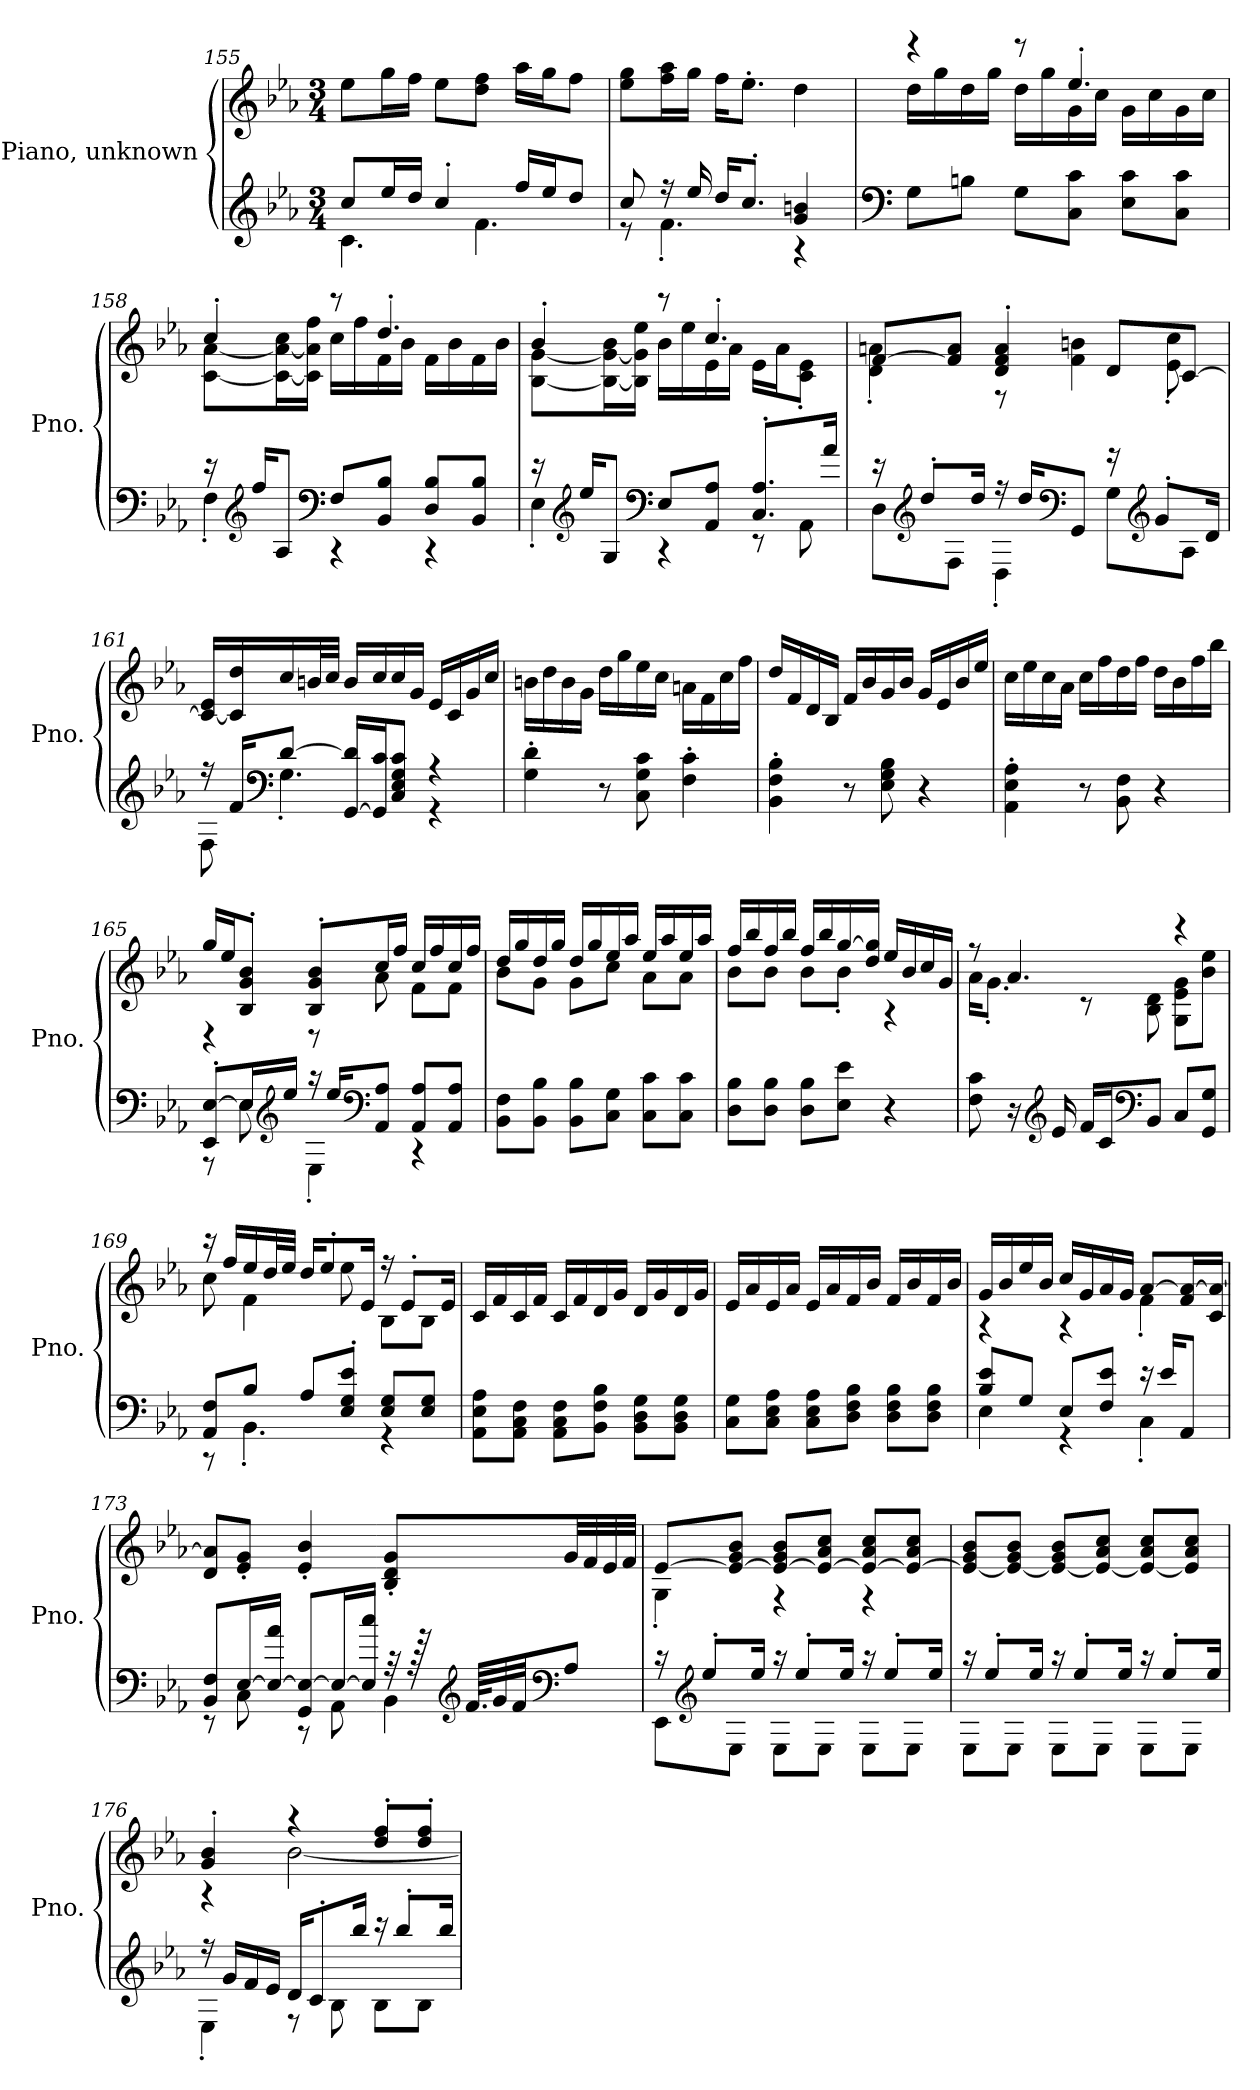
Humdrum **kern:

**kern	**kern
*part1	*part1
*staff2	*staff1
*I"Piano, unknown	*
*I'Pno.	*
*clefG2	*clefG2
*k[b-e-a-]	*k[b-e-a-]
*M3/4	*M3/4
=155	=155
*^	*
8cc/L	4.c\	8ee-\L
16ee-/L	.	16gg\L
16dd/JJ	.	16ff\JJ
4cc'/	.	8ee-\L
.	4.f\	8dd\ 8ff\J
16ff/LL	.	16aa-\LL
16ee-/J	.	16gg\J
8dd/J	.	8ff\J
!!LO:LB:g=z
=156	=156	=156
8cc/	8r	8ee-\ 8gg\L
16r	4.f'\	16ff\ 16aa-\L
16ee-/	.	16gg\JJ
16dd/KL	.	16ff\KL
8.cc'/J	.	8.ee-'\J
4g/ 4bn/	4r	4dd\
*v	*v	*
=157	=157
*clefF4	*
*	*^
8G\L	4r	16dd\LL
.	.	16gg\
8Bn\J	.	16dd\
.	.	16gg\JJ
8G\L	8r	16dd\LL
.	.	16gg\
8C\ 8c\J	4.ee-'/	16g\
.	.	16cc\JJ
8E-\ 8c\L	.	16g\LL
.	.	16cc\
8C\ 8c\J	.	16g\
.	.	16cc\JJ
=158	=158	=158
*^	*	*
16r	4F'\	4cc'/	[8c\ [8a-\L
*clefG2	*	*	*
16ff/KL	.	.	.
8A-/J	.	.	16c\_ 16a-\_ 16cc\L
.	.	.	16c\] 16a-\] 16ff\JJ
*clefF4	*	*	*
8F/L	4r	8r	16cc\LL
.	.	.	16ff\
8BB-/ 8B-/J	.	4.dd'/	16f\
.	.	.	16b-\JJ
8D/ 8B-/L	4r	.	16f\LL
.	.	.	16b-\
8BB-/ 8B-/J	.	.	16f\
.	.	.	16b-\JJ
!!LO:LB:g=z	!!
=159	=159	=159	=159
16r	4E-'\	4b-'/	[8B-\ [8g\L
*clefG2	*	*	*
16ee-/KL	.	.	.
8G/J	.	.	16B-\_ 16g\_ 16b-\L
.	.	.	16B-\] 16g\] 16ee-\JJ
*clefF4	*	*	*
8E-/L	4r	8r	16b-\LL
.	.	.	16ee-\
8AA-/ 8A-/J	.	4.cc'/	16e-\
.	.	.	16a-\JJ
8.C/' 8.A-/'L	8r	.	16e-\LL
.	.	.	16a-\J
.	8AA-\	.	8c\' 8e-\'J
16a-/Jk	.	.	.
=160	=160	=160	=160
16r	8D\L	[8f/L	4d\' 4an\'
*clefG2	*	*	*
8dd'/L	.	.	.
.	8F\J	8f/] 8a/J	.
16dd/Jk	.	.	.
16r	4D'\	4d/' 4f/' 4a/'	8r
16dd/KL	.	.	.
*clefF4	*	*	*
8GG/J	.	.	4f\ 4bn\
16r	8G\L	8d/L	.
*clefG2	*	*	*
8g'/L	.	.	.
.	8A-\J	[8c/J	8e-\' 8cc\'
16d/Jk	.	.	.
*	*	*v	*v
!!LO:LB:g=z
=161	=161	=161
16r	8F\	16c/_ 16e-/LL
16f/KL	.	16c/] 16dd/
*clefF4	*	*
[8d/J	4.G'\	16cc/
.	.	32bn/L
.	.	32cc/JJJ
[16GG/ 16d/]LL	.	16b/LL
16GG/] 16c/J	.	16cc/
8C/ 8E-/ 8G/ 8c/J	.	16cc/
.	.	16g/JJ
4r	4r	16e-/LL
.	.	16c/
.	.	16g/
.	.	16cc/JJ
*v	*v	*
=162	=162
4G\' 4d\'	16bn\LL
.	16dd\
.	16b\
.	16g\JJ
8r	16dd\LL
.	16gg\
8C\ 8G\ 8c\	16ee-\
.	16cc\JJ
4F\' 4c\'	16an\LL
.	16f\
.	16cc\
.	16ff\JJ
=163	=163
4BB-\' 4F\' 4B-\'	16dd/LL
.	16f/
.	16d/
.	16B-/JJ
8r	16f/LL
.	16b-/
8E-\ 8G\ 8B-\	16g/
.	16b-/JJ
4r	16g/LL
.	16e-/
.	16b-/
.	16ee-/JJ
!!LO:LB:g=z
=164	=164
4AA-\' 4E-\' 4A-\'	16cc\LL
.	16ee-\
.	16cc\
.	16a-\JJ
8r	16cc\LL
.	16ff\
8BB-\ 8F\	16dd\
.	16ff\JJ
4r	16dd\LL
.	16b-\
.	16ff\
.	16bb-\JJ
=165	=165
*^	*^
8EE-/' [8E-/'L	8r	16gg/LL	4r
.	.	16ee-/J	.
16E-/L]	8E-\	8B-/' 8g/' 8b-/'J	.
*clefG2	*	*	*
16ee-/JJ	.	.	.
16r	4E-'\	8B-/' 8g/' 8b-/'L	8r
16ee-/KL	.	.	.
*clefF4	*	*	*
8AA-/ 8A-/J	.	16cc/L	8a-\
.	.	16ff/JJ	.
8AA-/ 8A-/L	4r	16cc/LL	8f\L
.	.	16ff/	.
8AA-/ 8A-/J	.	16cc/	8f\J
.	.	16ff/JJ	.
*v	*v	*	*
=166	=166	=166
8BB-\ 8F\L	16dd/LL	8b-\L
.	16gg/	.
8BB-\ 8B-\J	16dd/	8g\J
.	16gg/JJ	.
8BB-\ 8B-\L	16dd/LL	8g\L
.	16gg/	.
8C\ 8G\J	16ee-/	8cc\J
.	16aa-/JJ	.
8C\ 8c\L	16ee-/LL	8a-\L
.	16aa-/	.
8C\ 8c\J	16ee-/	8a-\J
.	16aa-/JJ	.
!!LO:PB:g=z	!!
=167	=167	=167
8D\ 8B-\L	16ff/LL	8b-\L
.	16bb-/	.
8D\ 8B-\J	16ff/	8b-\J
.	16bb-/JJ	.
8D\ 8B-\L	16ff/LL	8b-\L
.	16bb-/	.
8E-\ 8e-\J	[16gg/	8b-'\J
.	16dd/ 16gg/]JJ	.
4r	16ee-/LL	4r
.	16b-/	.
.	16cc/	.
.	16g/JJ	.
=168	=168	=168
8F\ 8c\	8r	16a-\KL
.	.	8.g'\J
16r	4.a-/	.
*clefG2	*	*
16e-/	.	.
16f/LL	.	8r
16c/J	.	.
*clefF4	*	*
8BB-/J	.	8B-\ 8d\
8C/L	4r	8G\ 8e-\ 8g\L
8GG/ 8G/J	.	8b-\ 8ee-\J
=169	=169	=169
*^	*	*
8AA-/ 8F/L	8r	16r	8cc\
.	.	16ff/LL	.
8B-/J	4.BB-'\	16ee-/	4f\
.	.	32dd/L	.
.	.	32ee-/JJJ	.
8A-/L	.	16dd/KL	.
.	.	8ee-'/	.
8E-/' 8G/' 8e-/'J	.	.	8ee-\
.	.	16e-/Jk	.
8E-/ 8G/L	4r	16r	8B-\L
.	.	8e-'/L	.
8E-/ 8G/J	.	.	8B-\J
.	.	16e-/Jk	.
*v	*v	*	*
*	*v	*v
!!LO:LB:g=z
=170	=170
8AA-\ 8E-\ 8A-\L	16c/LL
.	16f/
8AA-\ 8C\ 8F\J	16c/
.	16f/JJ
8AA-\ 8C\ 8F\L	16c/LL
.	16f/
8BB-\ 8F\ 8B-\J	16d/
.	16g/JJ
8BB-\ 8D\ 8G\L	16d/LL
.	16g/
8BB-\ 8D\ 8G\J	16d/
.	16g/JJ
=171	=171
8C\ 8G\L	16e-/LL
.	16a-/
8C\ 8E-\ 8A-\J	16e-/
.	16a-/JJ
8C\ 8E-\ 8A-\L	16e-/LL
.	16a-/
8D\ 8F\ 8B-\J	16f/
.	16b-/JJ
8D\ 8F\ 8B-\L	16f/LL
.	16b-/
8D\ 8F\ 8B-\J	16f/
.	16b-/JJ
=172	=172
*^	*^
8B-/ 8e-/L	4E-\	16g/LL	4r
.	.	16b-/	.
8G/J	.	16ee-/	.
.	.	16b-/JJ	.
8E-/L	4r	16cc/LL	4r
.	.	16g/	.
8F/ 8e-/J	.	16a-/	.
.	.	16g/JJ	.
16r	4C'\	[8a-/L	4f'\
16e-/KL	.	.	.
8AA-/J	.	16f/ 16a-/_L	.
.	.	16c/ 16a-/_JJ	.
*	*	*v	*v
!!LO:LB:g=z
=173	=173	=173
8BB-/ 8F/L	8r	8d/ 8a-/]L
[16E-/L	8C\	8e-/' 8g/'J
16E-/_ 16a-/JJ	.	.
8GG/ 8E-/_L	8r	4e-/' 4b-/'
16E-/L_	8AA-\	.
16E-/] 16cc/JJ	.	.
32r	4BB-\	8B-/' 8d/' 8g/'L
128r	.	.
*clefG2	*	*
64.f/KLLL	.	.
32g/	.	.
32f/JJ	.	.
*clefF4	*	*
8A-/J	.	32g/LL
.	.	32f/
.	.	32e-/
.	.	32f/JJJ
=174	=174	=174
*	*	*^
16r	8EE-\L	[8e-/L	4G'\
*clefG2	*	*	*
8ee-'/L	.	.	.
.	8E-\J	8e-/_ 8g/ 8b-/J	.
16ee-/Jk	.	.	.
16r	8E-\L	8e-/_ 8g/ 8b-/L	4r
8ee-'/L	.	.	.
.	8E-\J	8e-/_ 8a-/ 8cc/J	.
16ee-/Jk	.	.	.
16r	8E-\L	8e-/_ 8a-/ 8cc/L	4r
8ee-'/L	.	.	.
.	8E-\J	8e-/_ 8a-/ 8cc/J	.
16ee-/Jk	.	.	.
*	*	*v	*v
!!LO:LB:g=z
=175	=175	=175
16r	8E-\L	8e-/_ 8g/ 8b-/L
8ee-'/L	.	.
.	8E-\J	8e-/_ 8g/ 8b-/J
16ee-/Jk	.	.
16r	8E-\L	8e-/_ 8g/ 8b-/L
8ee-'/L	.	.
.	8E-\J	8e-/_ 8a-/ 8cc/J
16ee-/Jk	.	.
16r	8E-\L	8e-/_ 8a-/ 8cc/L
8ee-'/L	.	.
.	8E-\J	8e-/] 8a-/ 8cc/J
16ee-/Jk	.	.
=176	=176	=176
*	*	*^
16r	4E-'\	4g/' 4b-/'	4r
16g/LL	.	.	.
16f/	.	.	.
16e-/JJ	.	.	.
16d/KL	8r	4r	[2b-\
8c'/	.	.	.
.	8B-\	.	.
16bb-/Jk	.	.	.
16r	8B-\L	8dd/' 8ff/'L	.
8bb-'/L	.	.	.
.	8B-\J	8dd/' 8ff/'J	.
16bb-/Jk	.	.	.
*v	*v	*	*
*	*v	*v
=	=
*-	*-
